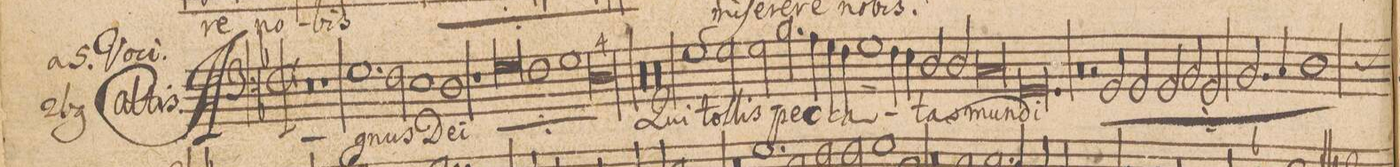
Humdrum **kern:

**kern	**text
*I"[BASSVS.]	*
*clefF4	*
*k[b-]	*
*met(C|)	*
*M2/1	*
0r	.
=65-	=65-
1r	.
1.G\	A-
=66-	=66-
2F\	-gnus
1E\	De-
=67-	=67-
1D\	-i
1r	.
=68-	=68-
*	*ij
0G\	A-
=69-	=69-
1F\	-gnus
1G\	De-
=70-	=70-
00D\	-i
=71-	=71-
=72-	=72-
00r	.
=73-	=73-
=74-	=74-
00r	.
=75-	=75-
*	*Xij
=76-	=76-
1G\	Qui
2G\	tol-
2G\	-lis
=77-	=77-
2.B-\	pec-
4A\	.
4G\	-ca-
4F\	.
1G\	.
=78-	=78-
4F\	.
4E\	.
2D/	.
2D/	-ta
=79-	=79-
0C/	mun-
=80-	=80-
0.GG/	-di
=81-	=81-
0r	.
=82-	=82-
2r	.
*	*ij
2GG/	Qui
=83-	=83-
2GG/	tol-
2GG/	-lis
2BB-/	pec-
2GG/	-ca-
=84-	=84-
2.BB-/	-ta
4C/	mun-
*custos:D	*
1D\	-di
=85-	=85-
*-	*-
